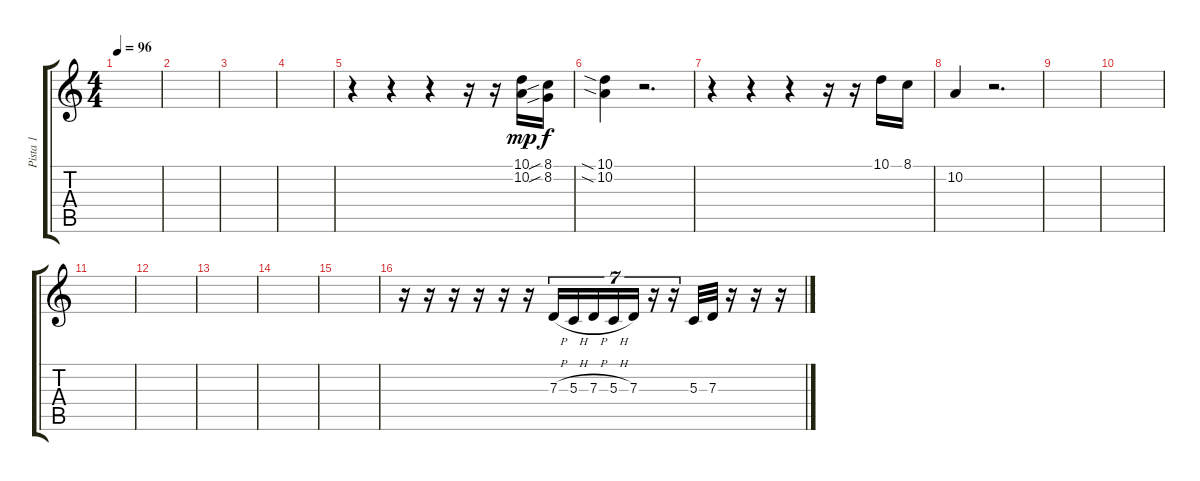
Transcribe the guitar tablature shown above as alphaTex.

\track ("Pista 1" "Pista 1") {instrument drawbarorgan}
\staff {score tabs}
\tuning (E4 B3 G3 D3 A2 E2) {hide}
\ts (4 4)
\tempo 96
\clef g2
\ks c
|
|
|
|
r.4 r.4 r.4 r.16 r.16 (10.1 10.2).16{dy mp} (8.1{sib} 8.2{sib}).16{dy f} |
(10.1{sia} 10.2{sia}).4 r.2{d} |
r.4 r.4 r.4 r.16 r.16 10.1.16 8.1.16 |
10.2.4 r.2{d} |
|
|
|
|
|
|
|
r.16 r.16 r.16 r.16 r.16 r.16 7.3{h}.16{tu (7 4)} 5.3{h}.16{tu (7 4)} 7.3{h}.16{tu (7 4)} 5.3{h}.16{tu (7 4)} 7.3.16{tu (7 4)} r.16{tu (7 4)} r.16{tu (7 4)} 5.3.32 7.3.32 r.16 r.16 r.16
